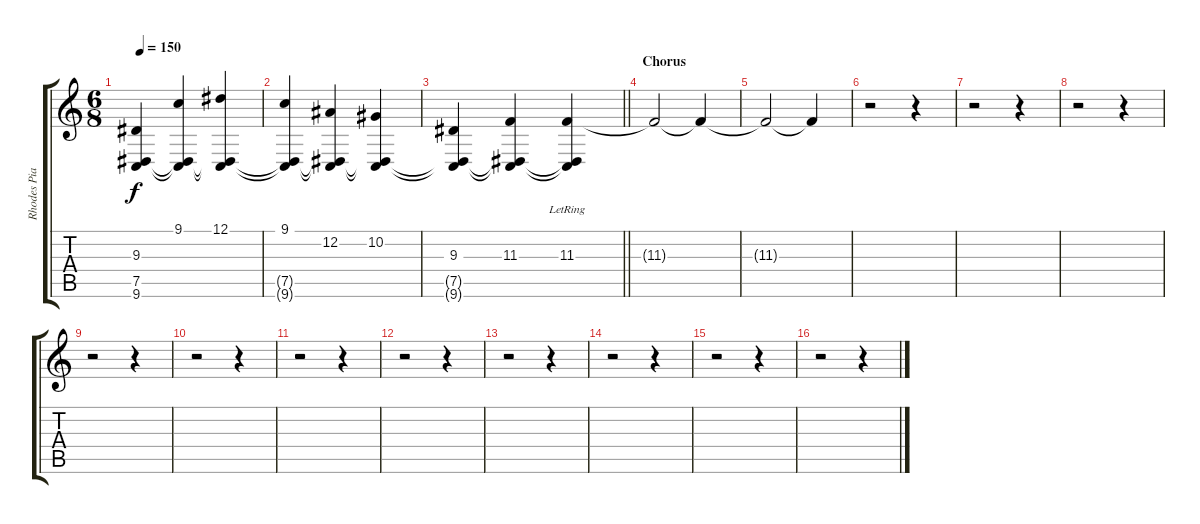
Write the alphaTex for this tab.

\track ("Rhodes Piano" "Rhodes Pia") {instrument electricpiano1}
\staff {score tabs}
\tuning (Eb4 Bb3 Gb3 Db3 Ab2 Eb2) {hide}
\ts (6 8)
\tempo 150
\clef g2
\ks c
(9.3 7.5 9.6).4{dy f} (9.1 7.5{t} 9.6{t}).4 (12.1 7.5{t} 9.6{t}).4 |
(9.1 7.5{t} 9.6{t}).4 (12.2 7.5{t} 9.6{t}).4 (10.2 7.5{t} 9.6{t}).4 |
\barLineRight lightlight
(9.3 7.5{t} 9.6{t}).4 (11.3 7.5{t} 9.6{t}).4 (11.3{lr} 7.5{t} 9.6{t}).4 |
\section ("" "Chorus")
11.3{t}.2 11.3{t}.4 |
11.3{t}.2 11.3{t}.4 |
r.2 r.4 |
r.2 r.4 |
r.2 r.4 |
r.2 r.4 |
r.2 r.4 |
r.2 r.4 |
r.2 r.4 |
r.2 r.4 |
r.2 r.4 |
r.2 r.4 |
r.2 r.4
